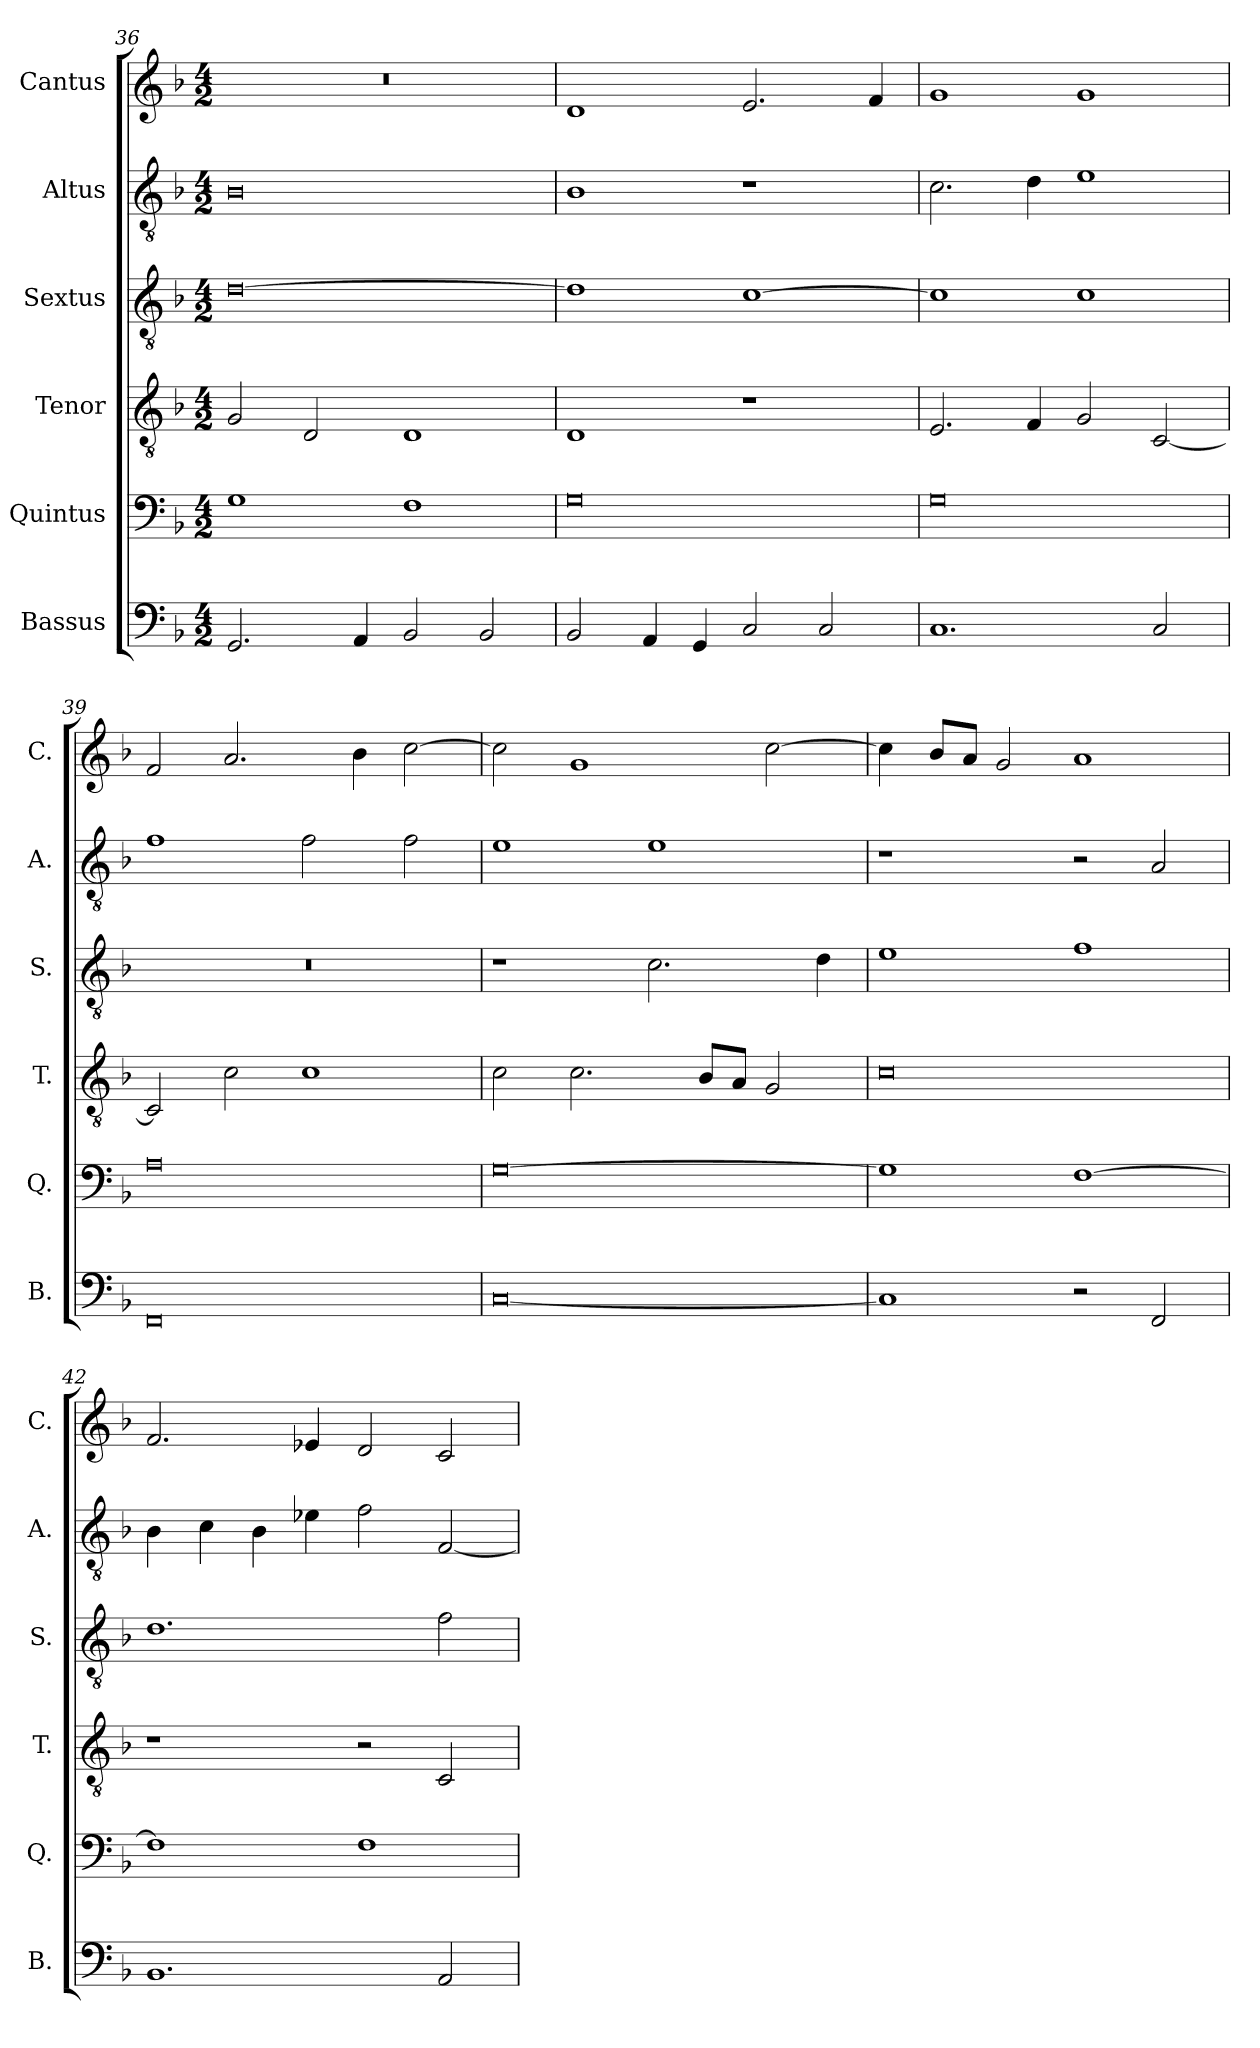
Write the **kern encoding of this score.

**kern	**kern	**kern	**kern	**kern	**kern
*part6	*part5	*part4	*part3	*part2	*part1
*staff6	*staff5	*staff4	*staff3	*staff2	*staff1
*I"Bassus	*I"Quintus	*I"Tenor	*I"Sextus	*I"Altus	*I"Cantus
*I'B.	*I'Q.	*I'T.	*I'S.	*I'A.	*I'C.
!!LO:LB:g=z
*clefF4	*clefF4	*clefGv2	*clefGv2	*clefGv2	*clefG2
*k[b-]	*k[b-]	*k[b-]	*k[b-]	*k[b-]	*k[b-]
*M4/2	*M4/2	*M4/2	*M4/2	*M4/2	*M4/2
=36	=36	=36	=36	=36	=36
2.GG/	1G	2G/	[0d	0B-	0r
.	.	2D/	.	.	.
4AA/	.	.	.	.	.
2BB-/	1F	1D	.	.	.
2BB-/	.	.	.	.	.
=37	=37	=37	=37	=37	=37
2BB-/	0G	1D	1d]	1B-	1d
4AA/	.	.	.	.	.
4GG/	.	.	.	.	.
2C/	.	1r	[1c	1r	2.e/
2C/	.	.	.	.	.
.	.	.	.	.	4f/
=38	=38	=38	=38	=38	=38
1.C	0G	2.E/	1c]	2.c\	1g
.	.	4F/	.	4d\	.
.	.	2G/	1c	1e	1g
2C/	.	[2C/	.	.	.
=39	=39	=39	=39	=39	=39
0FF	0A	2C/]	0r	1f	2f/
.	.	2c\	.	.	2.a/
.	.	1c	.	2f\	.
.	.	.	.	.	4b-\
.	.	.	.	2f\	[2cc\
=40	=40	=40	=40	=40	=40
[0C	[0G	2c\	1r	1e	2cc\]
.	.	2.c\	.	.	1g
.	.	.	2.c\	1e	.
.	.	8B-/L	.	.	.
.	.	8A/J	.	.	.
.	.	2G/	.	.	[2cc\
.	.	.	4d\	.	.
=41	=41	=41	=41	=41	=41
1C]	1G]	0c	1e	1r	4cc\]
.	.	.	.	.	8b-/L
.	.	.	.	.	8a/J
.	.	.	.	.	2g/
2r	[1F	.	1f	2r	1a
2FF/	.	.	.	2A/	.
!!LO:PB:g=z
=42	=42	=42	=42	=42	=42
1.BB-	1F]	1r	1.d	4B-\	2.f/
.	.	.	.	4c\	.
.	.	.	.	4B-\	.
.	.	.	.	4e-X\	4e-X/
.	1F	2r	.	2f\	2d/
2AA/	.	2C/	2f\	[2F/	2c/
=	=	=	=	=	=
*-	*-	*-	*-	*-	*-
